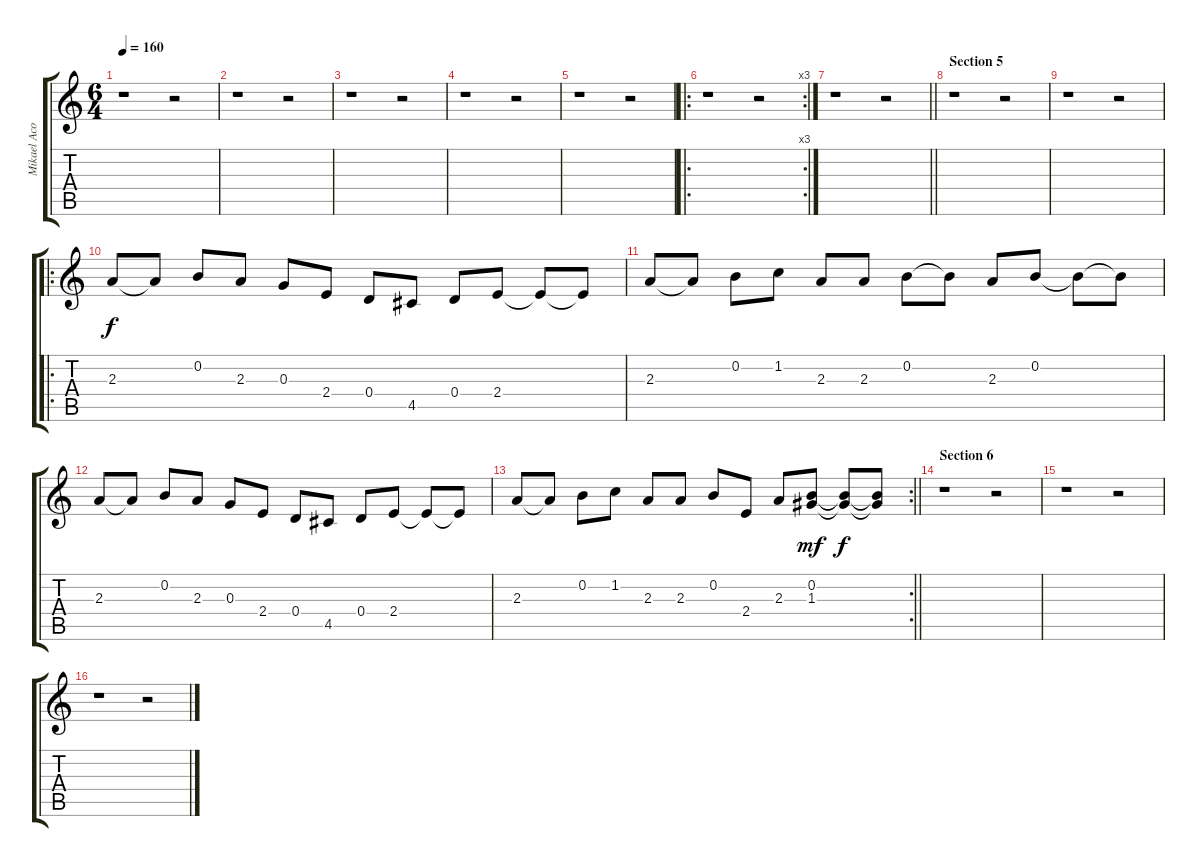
\track ("Mikael Acoustic" "Mikael Aco") {instrument acousticguitarsteel}
\staff {score tabs}
\tuning (E4 B3 G3 D3 A2 E2) {hide}
\ts (6 4)
\tempo 160
\clef g2
\ks c
r.1{dy f} r.2 |
r.1 r.2 |
r.1 r.2 |
r.1 r.2 |
r.1 r.2 |
\ro
\rc 3
r.1 r.2 |
\barLineRight lightlight
r.1 r.2 |
\section ("" "Section 5")
r.1 r.2 |
r.1 r.2 |
\ro
2.3.8 2.3{t}.8 0.2.8 2.3.8 0.3.8 2.4.8 0.4.8 4.5.8 0.4.8 2.4.8 2.4{t}.8 2.4{t}.8 |
2.3.8 2.3{t}.8 0.2.8 1.2.8 2.3.8 2.3.8 0.2.8 0.2{t}.8 2.3.8 0.2.8 0.2{t}.8 0.2{t}.8 |
2.3.8 2.3{t}.8 0.2.8 2.3.8 0.3.8 2.4.8 0.4.8 4.5.8 0.4.8 2.4.8 2.4{t}.8 2.4{t}.8 |
\rc 2
\barLineRight lightlight
2.3.8 2.3{t}.8 0.2.8 1.2.8 2.3.8 2.3.8 0.2.8 2.4.8 2.3.8 (0.2 1.3).8{dy mf} (0.2{t} 1.3{t}).8{dy f} (0.2{t} 1.3{t}).8 |
\section ("" "Section 6")
r.1 r.2 |
r.1 r.2 |
r.1 r.2
